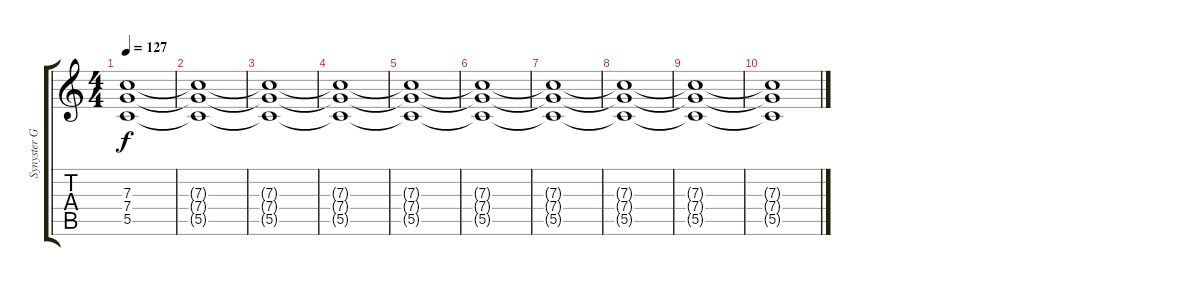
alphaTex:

\track ("Synyster Gates" "Synyster G") {instrument distortionguitar}
\staff {score tabs}
\tuning (D4 A3 F3 C3 G2 C2) {hide}
\ts (4 4)
\tempo 127
\clef g2
\ks c
(7.3 7.4 5.5).1{dy f} |
(7.3{t} 7.4{t} 5.5{t}).1 |
(7.3{t} 7.4{t} 5.5{t}).1 |
(7.3{t} 7.4{t} 5.5{t}).1 |
(7.3{t} 7.4{t} 5.5{t}).1 |
(7.3{t} 7.4{t} 5.5{t}).1 |
(7.3{t} 7.4{t} 5.5{t}).1 |
(7.3{t} 7.4{t} 5.5{t}).1 |
(7.3{t} 7.4{t} 5.5{t}).1 |
(7.3{t} 7.4{t} 5.5{t}).1
